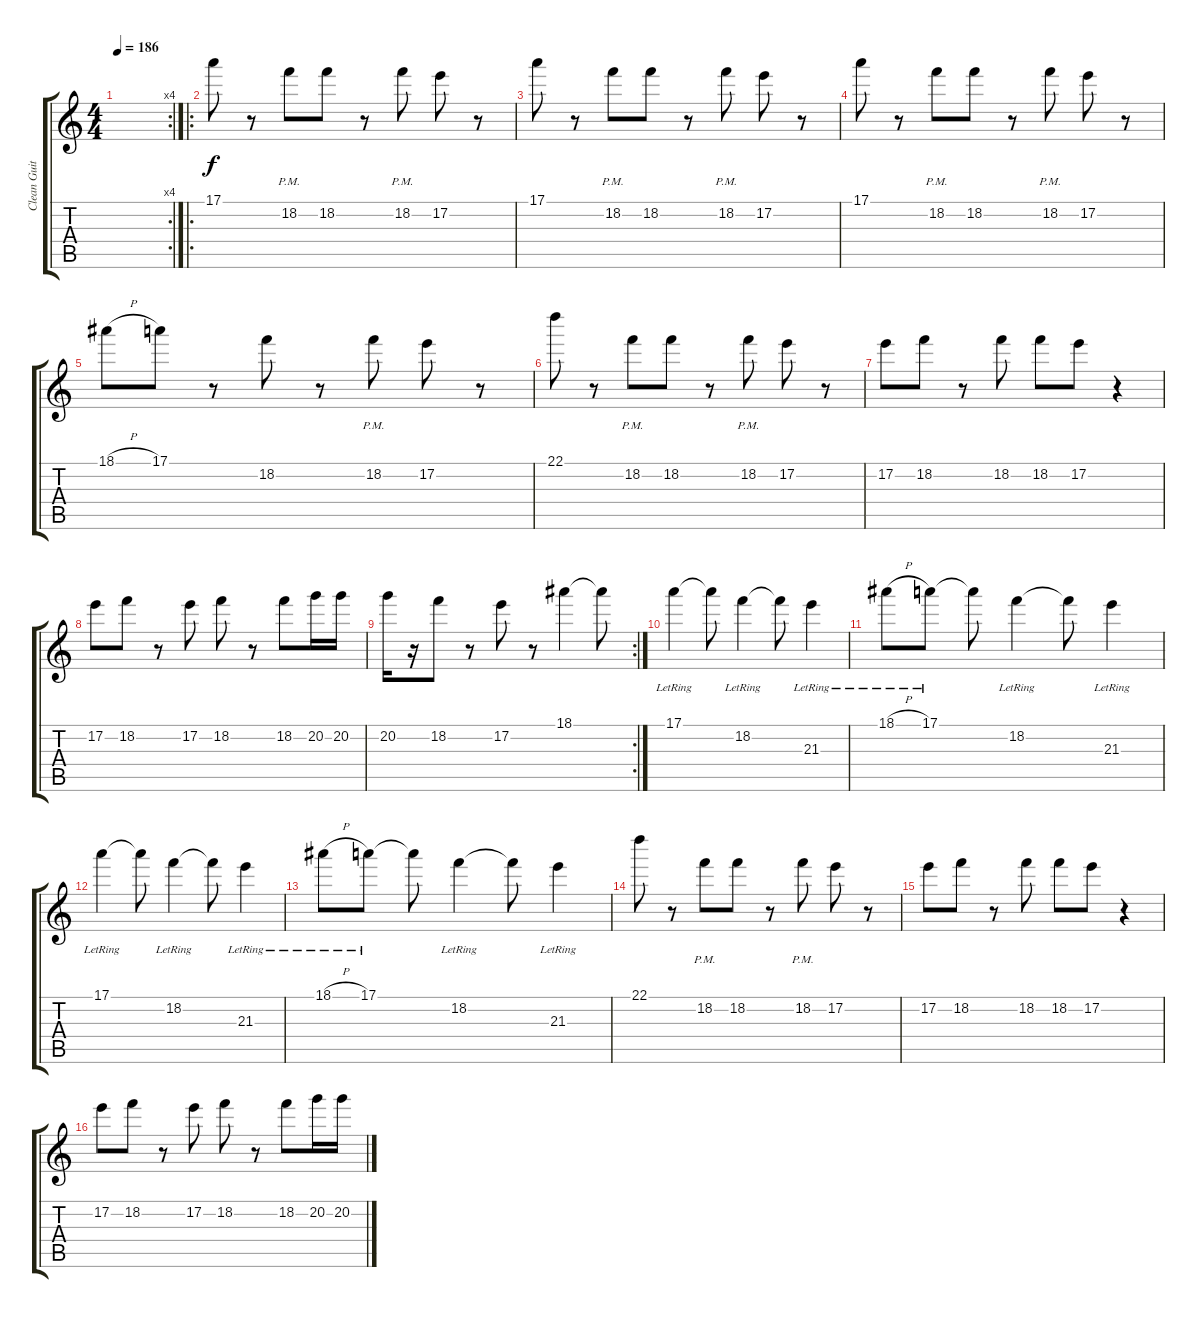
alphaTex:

\track ("Clean Guitar 1" "Clean Guit") {instrument electricguitarclean}
\staff {score tabs}
\tuning (E4 B3 G3 D3 A2 D2) {hide}
\rc 4
\ts (4 4)
\tempo 186
\clef g2
\ks c
|
\ro
17.1.8 r.8 18.2{pm}.8 18.2.8 r.8 18.2{pm}.8 17.2.8 r.8 |
17.1.8 r.8 18.2{pm}.8 18.2.8 r.8 18.2{pm}.8 17.2.8 r.8 |
17.1.8 r.8 18.2{pm}.8 18.2.8 r.8 18.2{pm}.8 17.2.8 r.8 |
18.1{h}.8 17.1.8 r.8 18.2.8 r.8 18.2{pm}.8 17.2.8 r.8 |
22.1.8 r.8 18.2{pm}.8 18.2.8 r.8 18.2{pm}.8 17.2.8 r.8 |
17.2.8 18.2.8 r.8 18.2.8 18.2.8 17.2.8 r.4 |
17.2.8 18.2.8 r.8 17.2.8 18.2.8 r.8 18.2.8 20.2.16 20.2.16 |
\rc 2
20.2.16 r.16 18.2.8 r.8 17.2.8 r.8 18.1.4 18.1{t}.8 |
17.1{lr}.4 17.1{t}.8 18.2{lr}.4 18.2{t}.8 21.3{lr}.4 |
18.1{h lr}.8 17.1{lr}.8 17.1{t}.8 18.2{lr}.4 18.2{t}.8 21.3{lr}.4 |
17.1{lr}.4 17.1{t}.8 18.2{lr}.4 18.2{t}.8 21.3{lr}.4 |
18.1{h lr}.8 17.1{lr}.8 17.1{t}.8 18.2{lr}.4 18.2{t}.8 21.3{lr}.4 |
22.1.8 r.8 18.2{pm}.8 18.2.8 r.8 18.2{pm}.8 17.2.8 r.8 |
17.2.8 18.2.8 r.8 18.2.8 18.2.8 17.2.8 r.4 |
17.2.8 18.2.8 r.8 17.2.8 18.2.8 r.8 18.2.8 20.2.16 20.2.16
